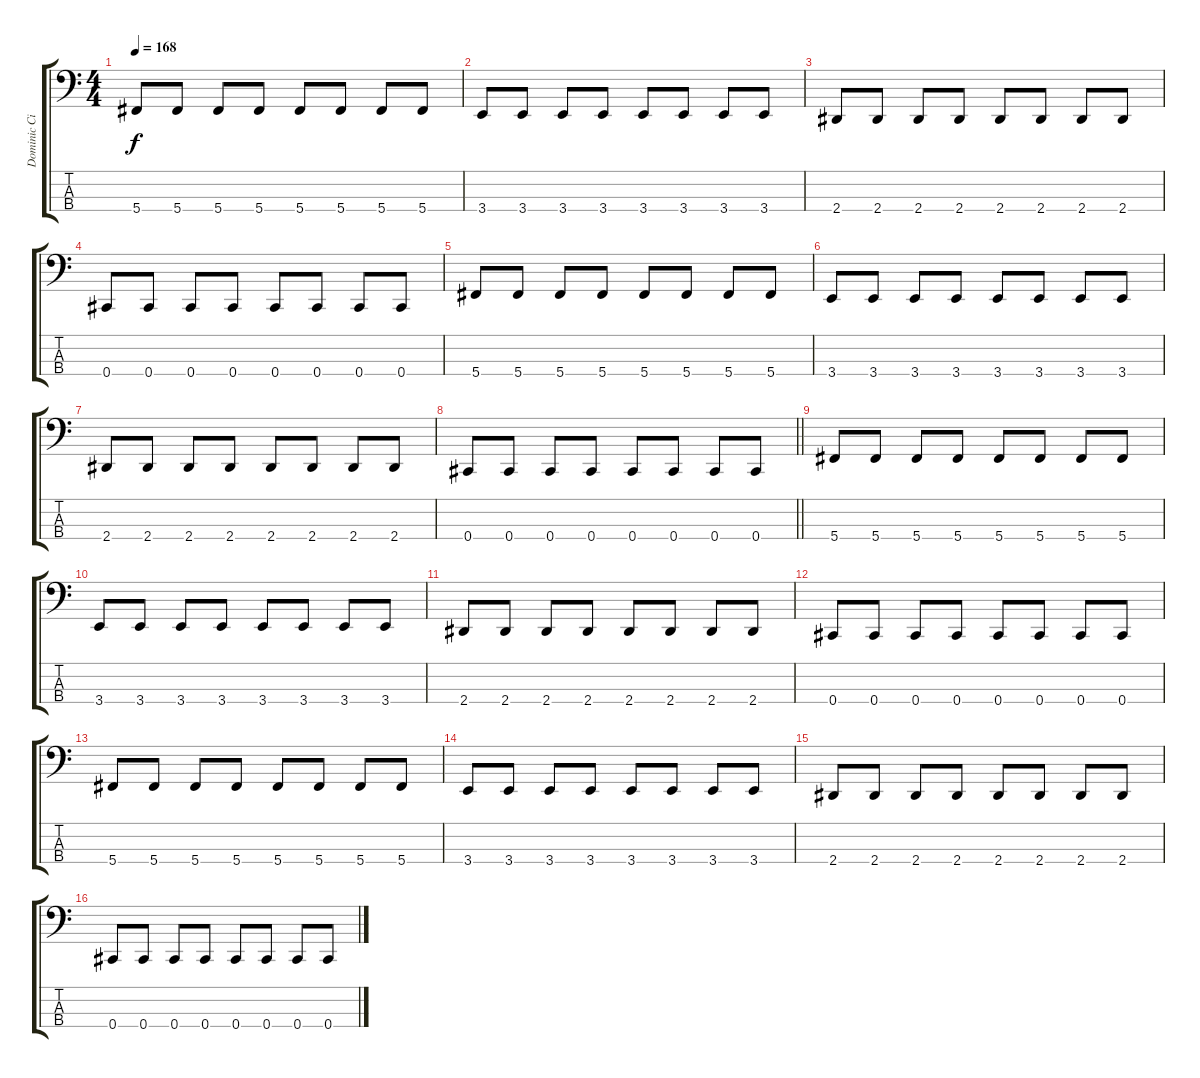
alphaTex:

\track ("Dominic Cifarelli" "Dominic Ci") {instrument electricbasspick}
\staff {score tabs}
\tuning (Gb2 Db2 Ab1 Db1) {hide}
\ts (4 4)
\tempo 168
\clef f4
\ks c
5.4.8{dy f} 5.4.8 5.4.8 5.4.8 5.4.8 5.4.8 5.4.8 5.4.8 |
3.4.8 3.4.8 3.4.8 3.4.8 3.4.8 3.4.8 3.4.8 3.4.8 |
2.4.8 2.4.8 2.4.8 2.4.8 2.4.8 2.4.8 2.4.8 2.4.8 |
0.4.8 0.4.8 0.4.8 0.4.8 0.4.8 0.4.8 0.4.8 0.4.8 |
5.4.8 5.4.8 5.4.8 5.4.8 5.4.8 5.4.8 5.4.8 5.4.8 |
3.4.8 3.4.8 3.4.8 3.4.8 3.4.8 3.4.8 3.4.8 3.4.8 |
2.4.8 2.4.8 2.4.8 2.4.8 2.4.8 2.4.8 2.4.8 2.4.8 |
\barLineRight lightlight
0.4.8 0.4.8 0.4.8 0.4.8 0.4.8 0.4.8 0.4.8 0.4.8 |
5.4.8 5.4.8 5.4.8 5.4.8 5.4.8 5.4.8 5.4.8 5.4.8 |
3.4.8 3.4.8 3.4.8 3.4.8 3.4.8 3.4.8 3.4.8 3.4.8 |
2.4.8 2.4.8 2.4.8 2.4.8 2.4.8 2.4.8 2.4.8 2.4.8 |
0.4.8 0.4.8 0.4.8 0.4.8 0.4.8 0.4.8 0.4.8 0.4.8 |
5.4.8 5.4.8 5.4.8 5.4.8 5.4.8 5.4.8 5.4.8 5.4.8 |
3.4.8 3.4.8 3.4.8 3.4.8 3.4.8 3.4.8 3.4.8 3.4.8 |
2.4.8 2.4.8 2.4.8 2.4.8 2.4.8 2.4.8 2.4.8 2.4.8 |
0.4.8 0.4.8 0.4.8 0.4.8 0.4.8 0.4.8 0.4.8 0.4.8
